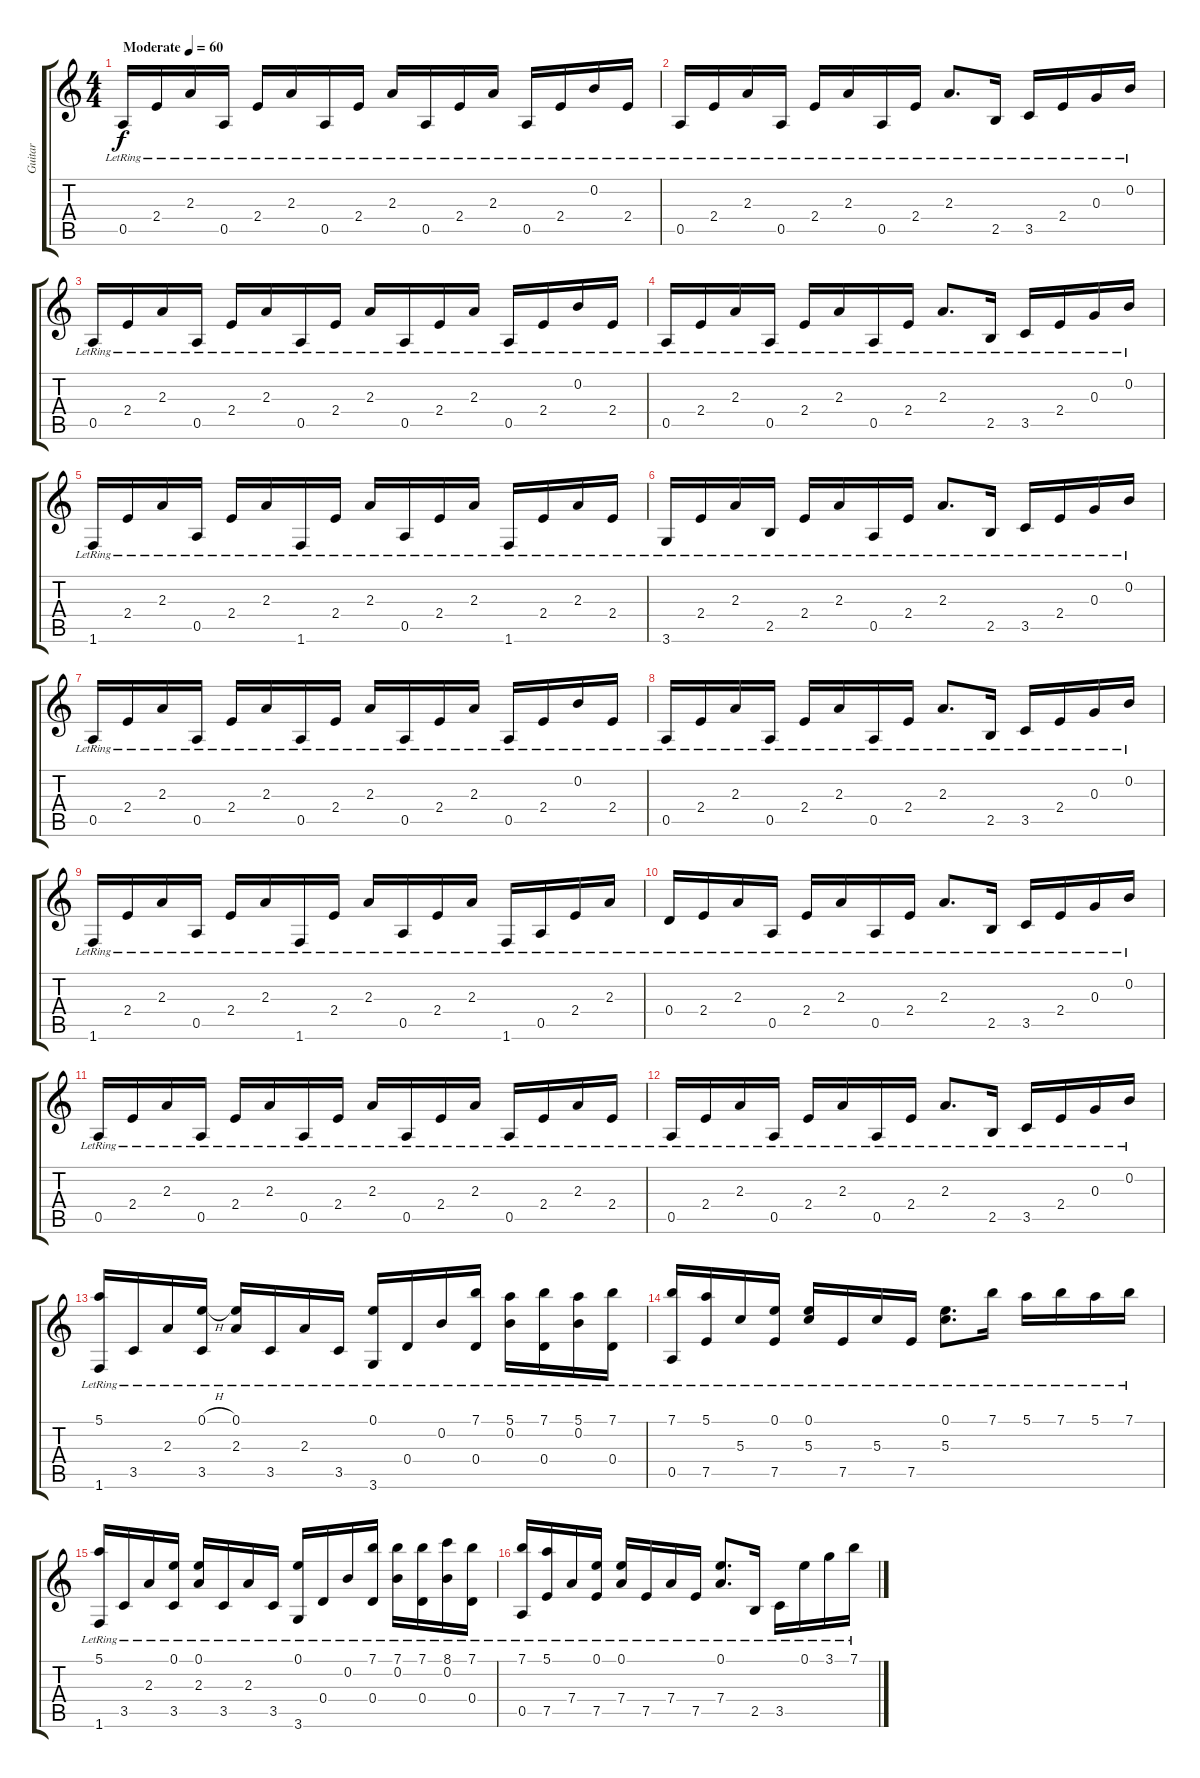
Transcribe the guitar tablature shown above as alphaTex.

\track ("Guitar" "Guitar") {instrument acousticguitarsteel}
\staff {score tabs}
\tuning (E4 B3 G3 D3 A2 E2) {hide}
\ts (4 4)
\tempo (60 "Moderate")
\clef g2
\ks c
0.5{lr}.16{dy f instrument acousticguitarsteel} 2.4{lr}.16 2.3{lr}.16 0.5{lr}.16 2.4{lr}.16 2.3{lr}.16 0.5{lr}.16 2.4{lr}.16 2.3{lr}.16 0.5{lr}.16 2.4{lr}.16 2.3{lr}.16 0.5{lr}.16 2.4{lr}.16 0.2{lr}.16 2.4{lr}.16 |
0.5{lr}.16 2.4{lr}.16 2.3{lr}.16 0.5{lr}.16 2.4{lr}.16 2.3{lr}.16 0.5{lr}.16 2.4{lr}.16 2.3{lr}.8{d} 2.5{lr}.16 3.5{lr}.16 2.4{lr}.16 0.3{lr}.16 0.2{lr}.16 |
0.5{lr}.16 2.4{lr}.16 2.3{lr}.16 0.5{lr}.16 2.4{lr}.16 2.3{lr}.16 0.5{lr}.16 2.4{lr}.16 2.3{lr}.16 0.5{lr}.16 2.4{lr}.16 2.3{lr}.16 0.5{lr}.16 2.4{lr}.16 0.2{lr}.16 2.4{lr}.16 |
0.5{lr}.16 2.4{lr}.16 2.3{lr}.16 0.5{lr}.16 2.4{lr}.16 2.3{lr}.16 0.5{lr}.16 2.4{lr}.16 2.3{lr}.8{d} 2.5{lr}.16 3.5{lr}.16 2.4{lr}.16 0.3{lr}.16 0.2{lr}.16 |
1.6{lr}.16 2.4{lr}.16 2.3{lr}.16 0.5{lr}.16 2.4{lr}.16 2.3{lr}.16 1.6{lr}.16 2.4{lr}.16 2.3{lr}.16 0.5{lr}.16 2.4{lr}.16 2.3{lr}.16 1.6{lr}.16 2.4{lr}.16 2.3{lr}.16 2.4{lr}.16 |
3.6{lr}.16 2.4{lr}.16 2.3{lr}.16 2.5{lr}.16 2.4{lr}.16 2.3{lr}.16 0.5{lr}.16 2.4{lr}.16 2.3{lr}.8{d} 2.5{lr}.16 3.5{lr}.16 2.4{lr}.16 0.3{lr}.16 0.2{lr}.16 |
0.5{lr}.16 2.4{lr}.16 2.3{lr}.16 0.5{lr}.16 2.4{lr}.16 2.3{lr}.16 0.5{lr}.16 2.4{lr}.16 2.3{lr}.16 0.5{lr}.16 2.4{lr}.16 2.3{lr}.16 0.5{lr}.16 2.4{lr}.16 0.2{lr}.16 2.4{lr}.16 |
0.5{lr}.16 2.4{lr}.16 2.3{lr}.16 0.5{lr}.16 2.4{lr}.16 2.3{lr}.16 0.5{lr}.16 2.4{lr}.16 2.3{lr}.8{d} 2.5{lr}.16 3.5{lr}.16 2.4{lr}.16 0.3{lr}.16 0.2{lr}.16 |
1.6{lr}.16 2.4{lr}.16 2.3{lr}.16 0.5{lr}.16 2.4{lr}.16 2.3{lr}.16 1.6{lr}.16 2.4{lr}.16 2.3{lr}.16 0.5{lr}.16 2.4{lr}.16 2.3{lr}.16 1.6{lr}.16 0.5{lr}.16 2.4{lr}.16 2.3{lr}.16 |
0.4{lr}.16 2.4{lr}.16 2.3{lr}.16 0.5{lr}.16 2.4{lr}.16 2.3{lr}.16 0.5{lr}.16 2.4{lr}.16 2.3{lr}.8{d} 2.5{lr}.16 3.5{lr}.16 2.4{lr}.16 0.3{lr}.16 0.2{lr}.16 |
0.5{lr}.16 2.4{lr}.16 2.3{lr}.16 0.5{lr}.16 2.4{lr}.16 2.3{lr}.16 0.5{lr}.16 2.4{lr}.16 2.3{lr}.16 0.5{lr}.16 2.4{lr}.16 2.3{lr}.16 0.5{lr}.16 2.4{lr}.16 2.3{lr}.16 2.4{lr}.16 |
0.5{lr}.16 2.4{lr}.16 2.3{lr}.16 0.5{lr}.16 2.4{lr}.16 2.3{lr}.16 0.5{lr}.16 2.4{lr}.16 2.3{lr}.8{d} 2.5{lr}.16 3.5{lr}.16 2.4{lr}.16 0.3{lr}.16 0.2{lr}.16 |
(5.1{lr} 1.6{lr}).16 3.5{lr}.16 2.3{lr}.16 (0.1{h lr} 3.5{lr}).16 (0.1{lr} 2.3{lr}).16 3.5{lr}.16 2.3{lr}.16 3.5{lr}.16 (0.1{lr} 3.6{lr}).16 0.4{lr}.16 0.2{lr}.16 (7.1{lr} 0.4{lr}).16 (5.1{lr} 0.2{lr}).16 (7.1{lr} 0.4{lr}).16 (5.1{lr} 0.2{lr}).16 (7.1{lr} 0.4{lr}).16 |
(7.1{lr} 0.5{lr}).16 (5.1{lr} 7.5).16 5.3{lr}.16 (0.1{lr} 7.5).16 (0.1{lr} 5.3).16 7.5{lr}.16 5.3{lr}.16 7.5{lr}.16 (0.1{lr} 5.3).8{d} 7.1{lr}.16 5.1{lr}.16 7.1{lr}.16 5.1{lr}.16 7.1{lr}.16 |
(5.1{lr} 1.6{lr}).16 3.5{lr}.16 2.3{lr}.16 (0.1{lr} 3.5{lr}).16 (0.1{lr} 2.3{lr}).16 3.5{lr}.16 2.3{lr}.16 3.5{lr}.16 (0.1{lr} 3.6{lr}).16 0.4{lr}.16 0.2{lr}.16 (7.1{lr} 0.4{lr}).16 (7.1{lr} 0.2{lr}).16 (7.1{lr} 0.4{lr}).16 (8.1{lr} 0.2{lr}).16 (7.1{lr} 0.4{lr}).16 |
(7.1{lr} 0.5{lr}).16 (5.1{lr} 7.5{lr}).16 7.4{lr}.16 (0.1{lr} 7.5{lr}).16 (0.1{lr} 7.4{lr}).16 7.5{lr}.16 7.4{lr}.16 7.5{lr}.16 (0.1{lr} 7.4{lr}).8{d} 2.5{lr}.16 3.5{lr}.16 0.1{lr}.16 3.1{lr}.16 7.1{lr}.16
